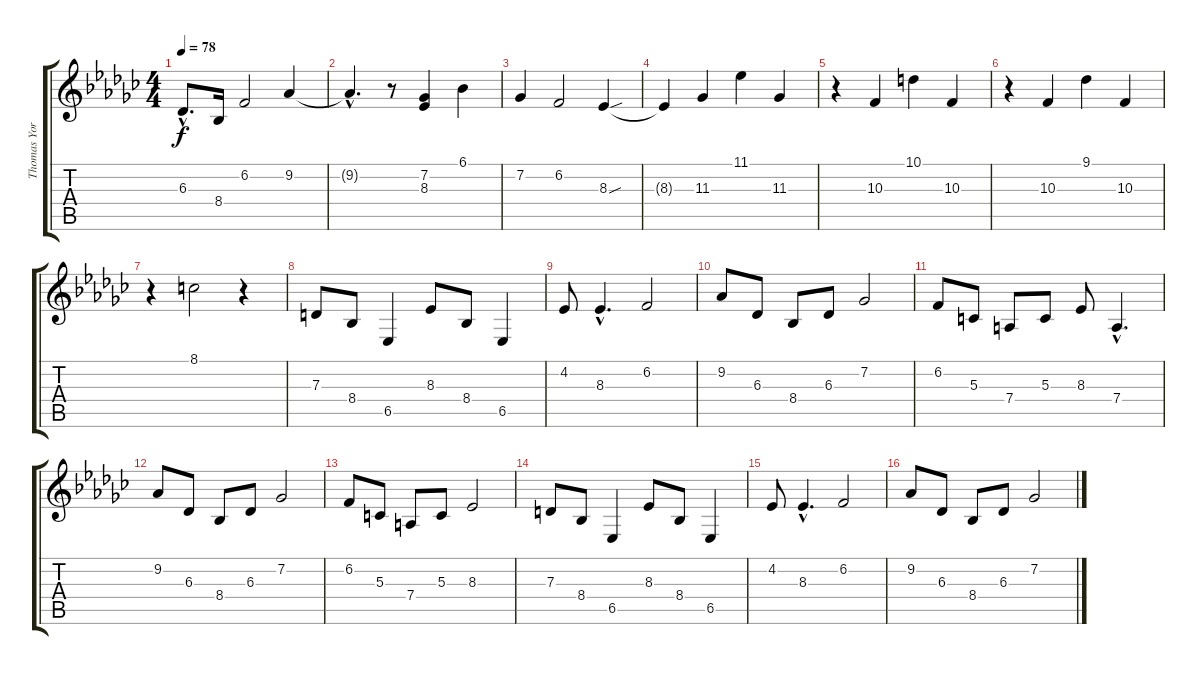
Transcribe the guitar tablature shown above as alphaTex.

\track ("Thomas Yorke (piano)" "Thomas Yor") {instrument acousticgrandpiano}
\staff {score tabs}
\tuning (E4 B3 G3 D3 A2 E2) {hide}
\ts (4 4)
\tempo 78
\clef g2
\ks gb
6.3{hac}.8{d dy f} 8.4.16 6.2.2 9.2.4 |
9.2{hac t}.4{d} r.8 (7.2 8.3).4 6.1.4 |
7.2.4 6.2.2 8.3{sou}.4 |
8.3{t}.4 11.3.4 11.1.4 11.3.4 |
r.4 10.3.4 10.1.4 10.3.4 |
r.4 10.3.4 9.1.4 10.3.4 |
r.4 8.1.2 r.4 |
7.3.8 8.4.8 6.5.4 8.3.8 8.4.8 6.5.4 |
4.2.8 8.3{hac}.4{d} 6.2.2 |
9.2.8 6.3.8 8.4.8 6.3.8 7.2.2 |
6.2.8 5.3.8 7.4.8 5.3.8 8.3.8 7.4{hac}.4{d} |
9.2.8 6.3.8 8.4.8 6.3.8 7.2.2 |
6.2.8 5.3.8 7.4.8 5.3.8 8.3.2 |
7.3.8 8.4.8 6.5.4 8.3.8 8.4.8 6.5.4 |
4.2.8 8.3{hac}.4{d} 6.2.2 |
9.2.8 6.3.8 8.4.8 6.3.8 7.2.2
